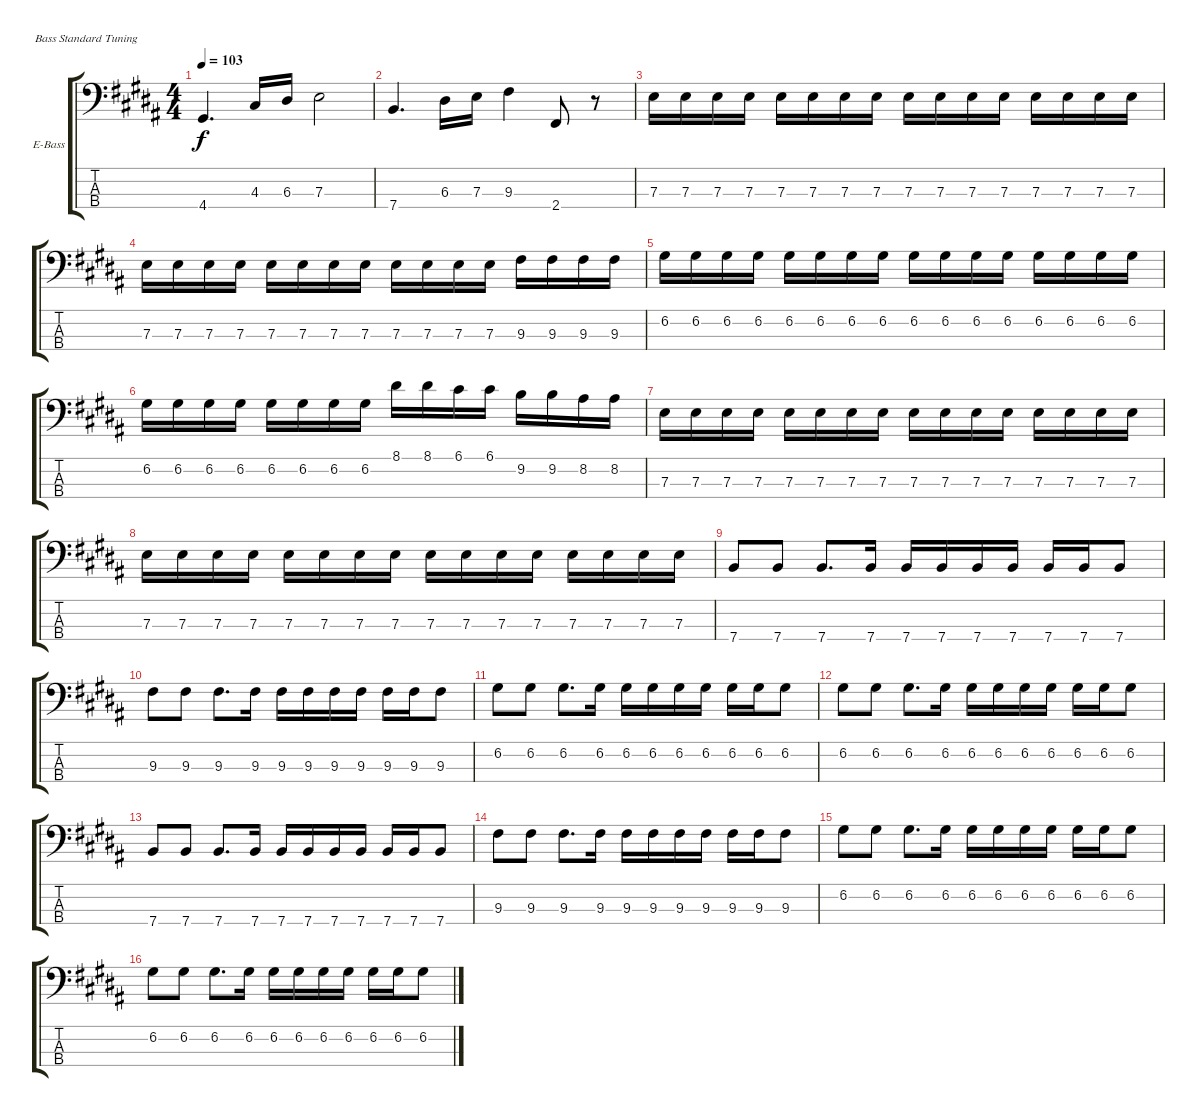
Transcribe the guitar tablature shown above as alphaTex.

\defaultSystemsLayout 4
\bracketExtendMode groupsimilarinstruments
\firstSystemTrackNameOrientation horizontal
\otherSystemsTrackNameOrientation horizontal
\track ("Electric Bass" "E-Bass") {instrument electricbassfinger}
\staff {score tabs}
\tuning (G2 D2 A1 E1)
\ts (4 4)
\tempo 103
\clef f4
\ks b
4.4.4{d dy f} 4.3.16 6.3.16 7.3.2 |
7.4.4{d} 6.3.16 7.3.16 9.3.4 2.4.8 r.8 |
7.3.16 7.3.16 7.3.16 7.3.16 7.3.16 7.3.16 7.3.16 7.3.16 7.3.16 7.3.16 7.3.16 7.3.16 7.3.16 7.3.16 7.3.16 7.3.16 |
7.3.16 7.3.16 7.3.16 7.3.16 7.3.16 7.3.16 7.3.16 7.3.16 7.3.16 7.3.16 7.3.16 7.3.16 9.3.16 9.3.16 9.3.16 9.3.16 |
6.2.16 6.2.16 6.2.16 6.2.16 6.2.16 6.2.16 6.2.16 6.2.16 6.2.16 6.2.16 6.2.16 6.2.16 6.2.16 6.2.16 6.2.16 6.2.16 |
6.2.16 6.2.16 6.2.16 6.2.16 6.2.16 6.2.16 6.2.16 6.2.16 8.1.16 8.1.16 6.1.16 6.1.16 9.2.16 9.2.16 8.2.16 8.2.16 |
7.3.16 7.3.16 7.3.16 7.3.16 7.3.16 7.3.16 7.3.16 7.3.16 7.3.16 7.3.16 7.3.16 7.3.16 7.3.16 7.3.16 7.3.16 7.3.16 |
7.3.16 7.3.16 7.3.16 7.3.16 7.3.16 7.3.16 7.3.16 7.3.16 7.3.16 7.3.16 7.3.16 7.3.16 7.3.16 7.3.16 7.3.16 7.3.16 |
7.4.8 7.4.8 7.4.8{d} 7.4.16 7.4.16 7.4.16 7.4.16 7.4.16 7.4.16 7.4.16 7.4.8 |
9.3.8 9.3.8 9.3.8{d} 9.3.16 9.3.16 9.3.16 9.3.16 9.3.16 9.3.16 9.3.16 9.3.8 |
6.2.8 6.2.8 6.2.8{d} 6.2.16 6.2.16 6.2.16 6.2.16 6.2.16 6.2.16 6.2.16 6.2.8 |
6.2.8 6.2.8 6.2.8{d} 6.2.16 6.2.16 6.2.16 6.2.16 6.2.16 6.2.16 6.2.16 6.2.8 |
7.4.8 7.4.8 7.4.8{d} 7.4.16 7.4.16 7.4.16 7.4.16 7.4.16 7.4.16 7.4.16 7.4.8 |
9.3.8 9.3.8 9.3.8{d} 9.3.16 9.3.16 9.3.16 9.3.16 9.3.16 9.3.16 9.3.16 9.3.8 |
6.2.8 6.2.8 6.2.8{d} 6.2.16 6.2.16 6.2.16 6.2.16 6.2.16 6.2.16 6.2.16 6.2.8 |
6.2.8 6.2.8 6.2.8{d} 6.2.16 6.2.16 6.2.16 6.2.16 6.2.16 6.2.16 6.2.16 6.2.8
